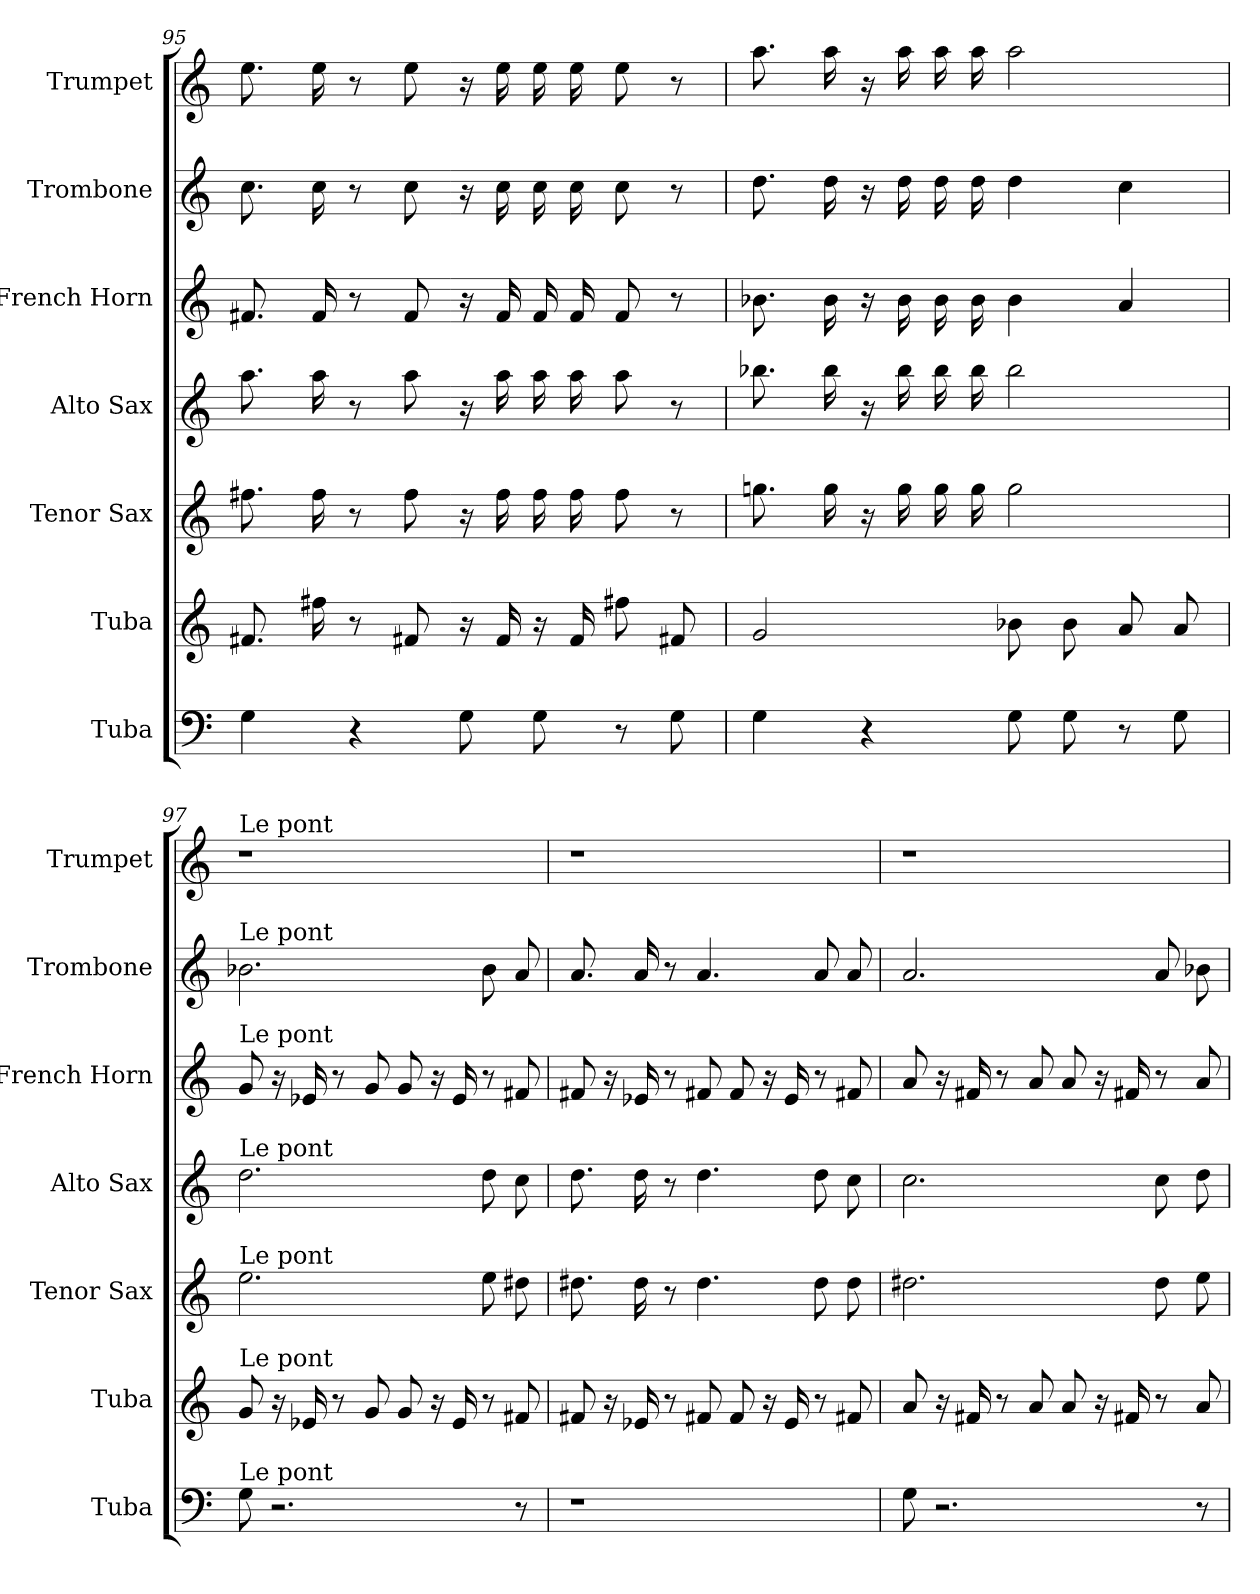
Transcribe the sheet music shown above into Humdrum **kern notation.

**kern	**kern	**kern	**kern	**kern	**kern	**kern
*part7	*part6	*part5	*part4	*part3	*part2	*part1
*staff7	*staff6	*staff5	*staff4	*staff3	*staff2	*staff1
*I"Tuba	*I"Tuba	*I"Tenor Sax	*I"Alto Sax	*I"French Horn	*I"Trombone	*I"Trumpet
*I'Tuba	*I'Tuba	*I'Tenor Sax	*I'Alto Sax	*I'French Horn	*I'Trombone	*I'Trumpet
*clefF4	*clefG2	*clefG2	*clefG2	*clefG2	*clefG2	*clefG2
*ITrd8c14	*ITrd15c26	*ITrd5c9	*ITrd8c14	*ITrd8c14	*ITrd8c14	*ITrd1c2
=95	=95	=95	=95	=95	=95	=95
4GG	8.FF#X	8.an	8.a	8.F#X	8.c	8.dd
.	16F#X	16a	16a	16F#	16c	16dd
4r	8r	8r	8r	8r	8r	8r
.	8FF#X	8a	8a	8F#	8c	8dd
8GG	16r	16r	16r	16r	16r	16r
.	16FF#	16a	16a	16F#	16c	16dd
8GG	16r	16a	16a	16F#	16c	16dd
.	16FF#	16a	16a	16F#	16c	16dd
8r	8F#X	8a	8a	8F#	8c	8dd
8GG	8FF#X	8r	8r	8r	8r	8r
=96	=96	=96	=96	=96	=96	=96
4GG	2GG	8.b-	8.b-	8.B-	8.d	8.gg
.	.	16b-	16b-	16B-	16d	16gg
4r	.	16r	16r	16r	16r	16r
.	.	16b-	16b-	16B-	16d	16gg
.	.	16b-	16b-	16B-	16d	16gg
.	.	16b-	16b-	16B-	16d	16gg
8GG	8BB-	2b-	2b-	4B-	4d	2gg
8GG	8BB-	.	.	.	.	.
8r	8AA	.	.	4A	4c	.
8GG	8AA	.	.	.	.	.
=97	=97	=97	=97	=97	=97	=97
!	!	!	!	!	!	!LO:TX:a:t=Le pont
!	!	!	!	!	!LO:TX:a:t=Le pont	!
!	!	!	!	!LO:TX:a:t=Le pont	!	!
!	!	!	!LO:TX:a:t=Le pont	!	!	!
!	!	!LO:TX:a:t=Le pont	!	!	!	!
!	!LO:TX:a:t=Le pont	!	!	!	!	!
!LO:TX:a:t=Le pont	!	!	!	!	!	!
8GG	8GG	2.g	2.d	8G	2.B-	1r
2.r	16r	.	.	16r	.	.
.	16EE-	.	.	16E-	.	.
.	8r	.	.	8r	.	.
.	8GG	.	.	8G	.	.
.	8GG	.	.	8G	.	.
.	16r	.	.	16r	.	.
.	16EE-	.	.	16E-	.	.
.	8r	8g	8d	8r	8B-	.
8r	8FF#X	8f#X	8c	8F#X	8A	.
=98	=98	=98	=98	=98	=98	=98
1r	8FF#X	8.f#X	8.d	8F#X	8.A	1r
.	16r	.	.	16r	.	.
.	16EE-	16f#	16d	16E-	16A	.
.	8r	8r	8r	8r	8r	.
.	8FF#X	4.f#	4.d	8F#X	4.A	.
.	8FF#	.	.	8F#	.	.
.	16r	.	.	16r	.	.
.	16EE-	.	.	16E-	.	.
.	8r	8f#	8d	8r	8A	.
.	8FF#X	8f#	8c	8F#X	8A	.
=99	=99	=99	=99	=99	=99	=99
8GG	8AA	2.f#X	2.c	8A	2.A	1r
2.r	16r	.	.	16r	.	.
.	16FF#X	.	.	16F#X	.	.
.	8r	.	.	8r	.	.
.	8AA	.	.	8A	.	.
.	8AA	.	.	8A	.	.
.	16r	.	.	16r	.	.
.	16FF#X	.	.	16F#X	.	.
.	8r	8f#	8c	8r	8A	.
8r	8AA	8g	8d	8A	8B-	.
=	=	=	=	=	=	=
*-	*-	*-	*-	*-	*-	*-
